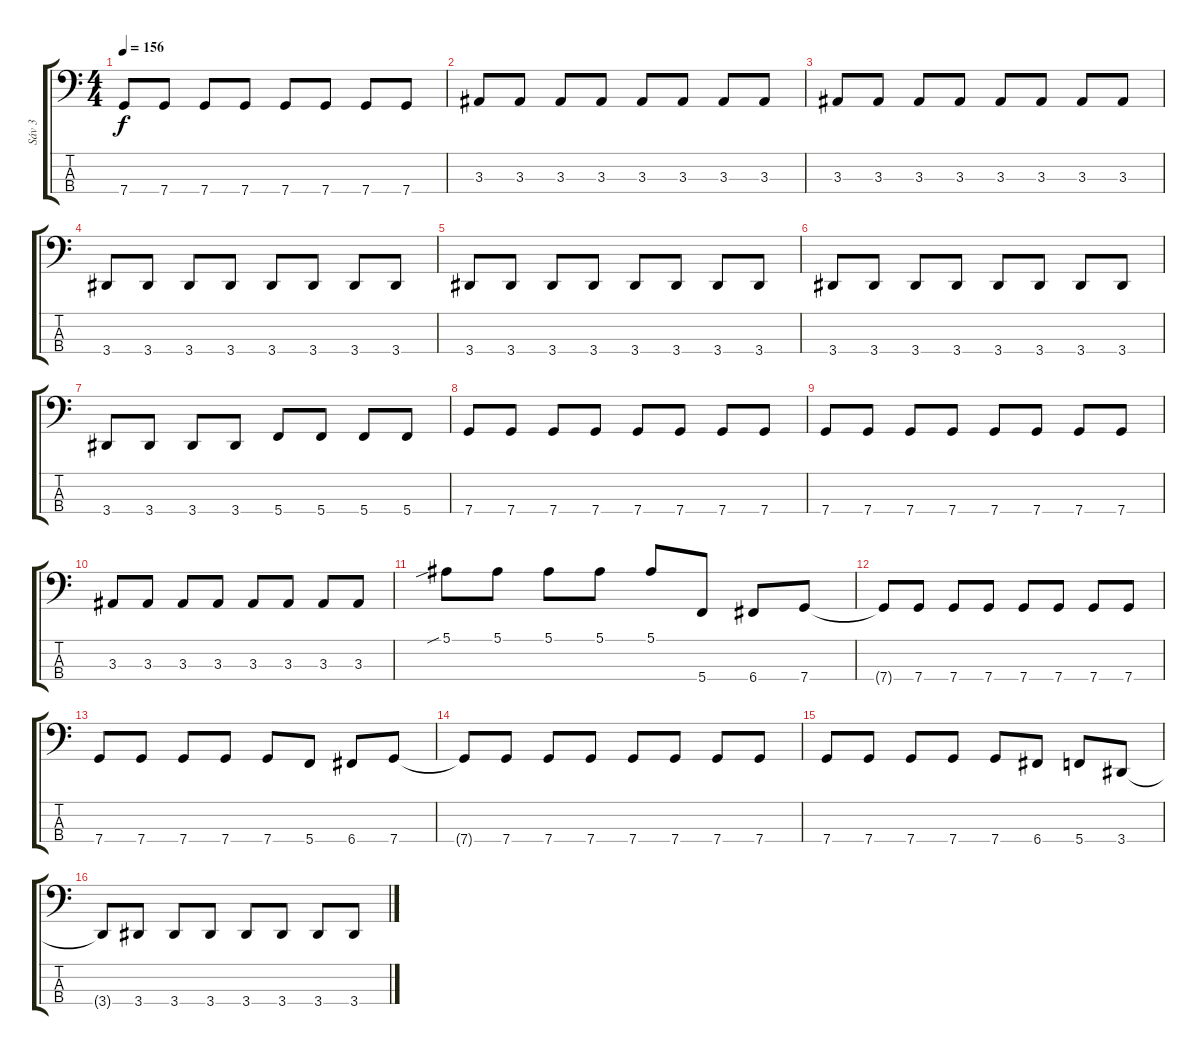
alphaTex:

\track ("Sáv 3" "Sáv 3") {instrument electricbassfinger}
\staff {score tabs}
\tuning (F2 C2 G1 C1) {hide}
\ts (4 4)
\tempo 156
\clef f4
\ks c
7.4.8{dy f} 7.4.8 7.4.8 7.4.8 7.4.8 7.4.8 7.4.8 7.4.8 |
3.3.8 3.3.8 3.3.8 3.3.8 3.3.8 3.3.8 3.3.8 3.3.8 |
3.3.8 3.3.8 3.3.8 3.3.8 3.3.8 3.3.8 3.3.8 3.3.8 |
3.4.8 3.4.8 3.4.8 3.4.8 3.4.8 3.4.8 3.4.8 3.4.8 |
3.4.8 3.4.8 3.4.8 3.4.8 3.4.8 3.4.8 3.4.8 3.4.8 |
3.4.8 3.4.8 3.4.8 3.4.8 3.4.8 3.4.8 3.4.8 3.4.8 |
3.4.8 3.4.8 3.4.8 3.4.8 5.4.8 5.4.8 5.4.8 5.4.8 |
7.4.8 7.4.8 7.4.8 7.4.8 7.4.8 7.4.8 7.4.8 7.4.8 |
7.4.8 7.4.8 7.4.8 7.4.8 7.4.8 7.4.8 7.4.8 7.4.8 |
3.3.8 3.3.8 3.3.8 3.3.8 3.3.8 3.3.8 3.3.8 3.3.8 |
5.1{sib}.8 5.1.8 5.1.8 5.1.8 5.1.8 5.4.8 6.4.8 7.4.8 |
7.4{t}.8 7.4.8 7.4.8 7.4.8 7.4.8 7.4.8 7.4.8 7.4.8 |
7.4.8 7.4.8 7.4.8 7.4.8 7.4.8 5.4.8 6.4.8 7.4.8 |
7.4{t}.8 7.4.8 7.4.8 7.4.8 7.4.8 7.4.8 7.4.8 7.4.8 |
7.4.8 7.4.8 7.4.8 7.4.8 7.4.8 6.4.8 5.4.8 3.4.8 |
3.4{t}.8 3.4.8 3.4.8 3.4.8 3.4.8 3.4.8 3.4.8 3.4.8
